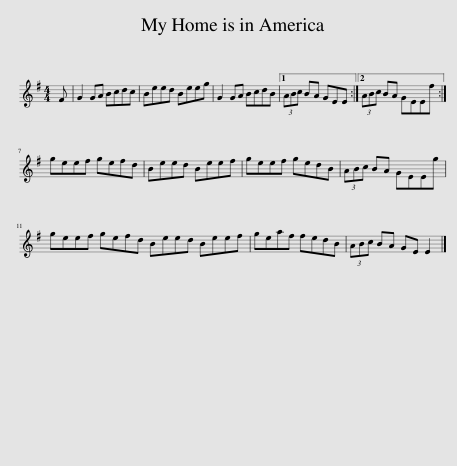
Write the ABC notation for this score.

X:1
L:1/8
M:4/4
I:linebreak $
K:G
V:1 treble
V:1
 F | G2 GA Bcdc | Beed Beeg | G2 GA BcdB |1 (3ABc BA GEE :|2 %5
 (3ABc BA GEEf :|$ geef gefd | Beed Beef | geef gedB | (3ABc BA GEEg |$ %10
 geef gefd Beed Beef | geaf fedB | (3ABc BA GE E2 |] %13
